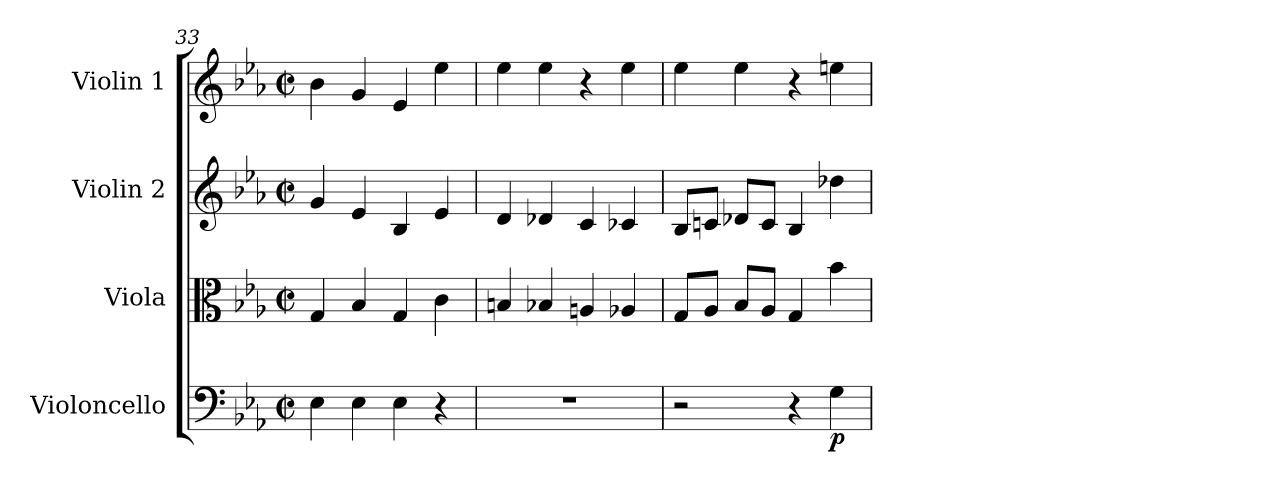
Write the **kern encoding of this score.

**kern	**dynam	**kern	**kern	**kern
*part4	*part4	*part3	*part2	*part1
*staff4	*staff4	*staff3	*staff2	*staff1
*I"Violoncello	*	*I"Viola	*I"Violin 2	*I"Violin 1
*I'Vc	*	*I'Vla	*I'Vln	*I'Vln
*clefF4	*	*clefC3	*clefG2	*clefG2
*k[b-e-a-]	*	*k[b-e-a-]	*k[b-e-a-]	*k[b-e-a-]
*M2/2	*	*M2/2	*M2/2	*M2/2
*met(c|)	*	*met(c|)	*met(c|)	*met(c|)
=33	=33	=33	=33	=33
4E-\	.	4G/	4g/	4b-\
4E-\	.	4B-/	4e-/	4g/
4E-\	.	4G/	4B-/	4e-/
4r	.	4c\	4e-/	4ee-\
=34	=34	=34	=34	=34
1r	.	4Bn/	4d/	4ee-\
.	.	4B-X/	4d-X/	4ee-\
.	.	4An/	4c/	4r
.	.	4A-X/	4c-X/	4ee-\
=35	=35	=35	=35	=35
2r	.	8G/L	8B-/L	4ee-\
.	.	8A-/J	8cn/J	.
.	.	8B-/L	8d-X/L	4ee-\
.	.	8A-/J	8c/J	.
4r	.	4G/	4B-/	4r
!	!LO:DY:b	!	!	!
4G\	p	4b-\	4dd-X\	4een\
=	=	=	=	=
*-	*-	*-	*-	*-
